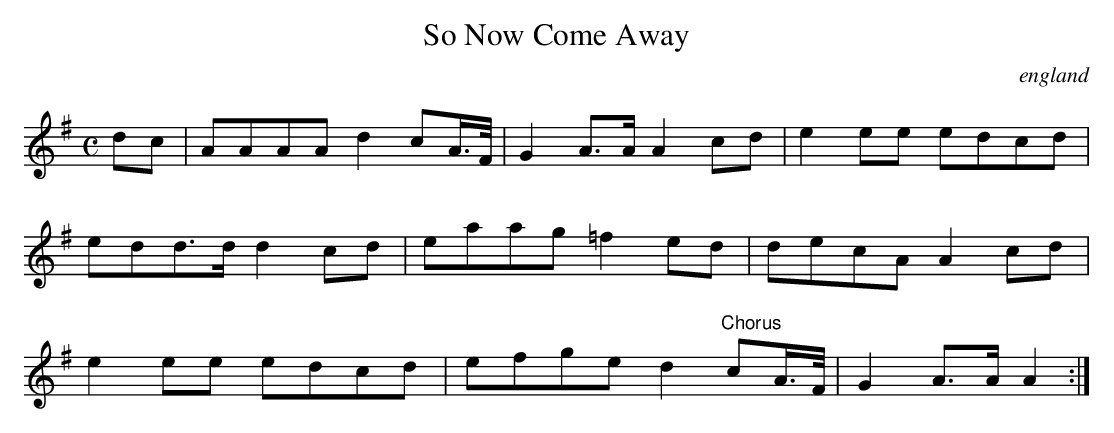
X:1
T:So Now Come Away
O:england
L:1/8
M:C
K:G
dc|AAAA d2 cA3/4F/4|G2 A3/2A/ A2 cd|e2 ee edcd|
edd3/2d/ d2 cd|eaag =f2 ed|decA A2 cd|
e2 ee edcd|efge d2"Chorus" cA3/4F/4|G2 A3/2A/ A2:|
